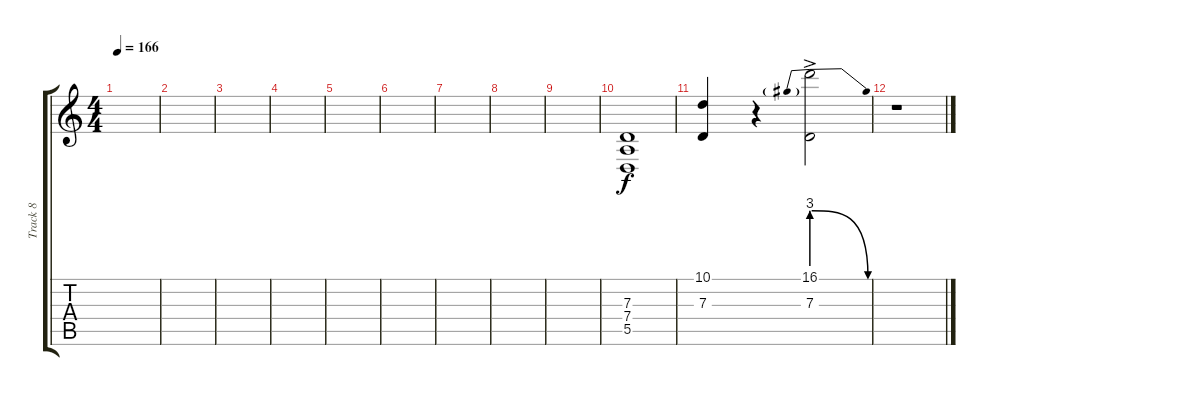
\track ("Track 8" "Track 8") {instrument pad3polysynth}
\staff {score tabs}
\tuning (E4 B3 G3 D3 A2 E2) {hide}
\ts (4 4)
\tempo 166
\clef g2
\ks c
|
|
|
|
|
|
|
|
|
(7.3 7.4 5.5).1 |
(10.1 7.3).4{instrument fx4atmosphere} r.4 (16.1{be (prebendrelease 0 12 60 0) ac} 7.3).2{volume 0 instrument celesta} |
r.1
